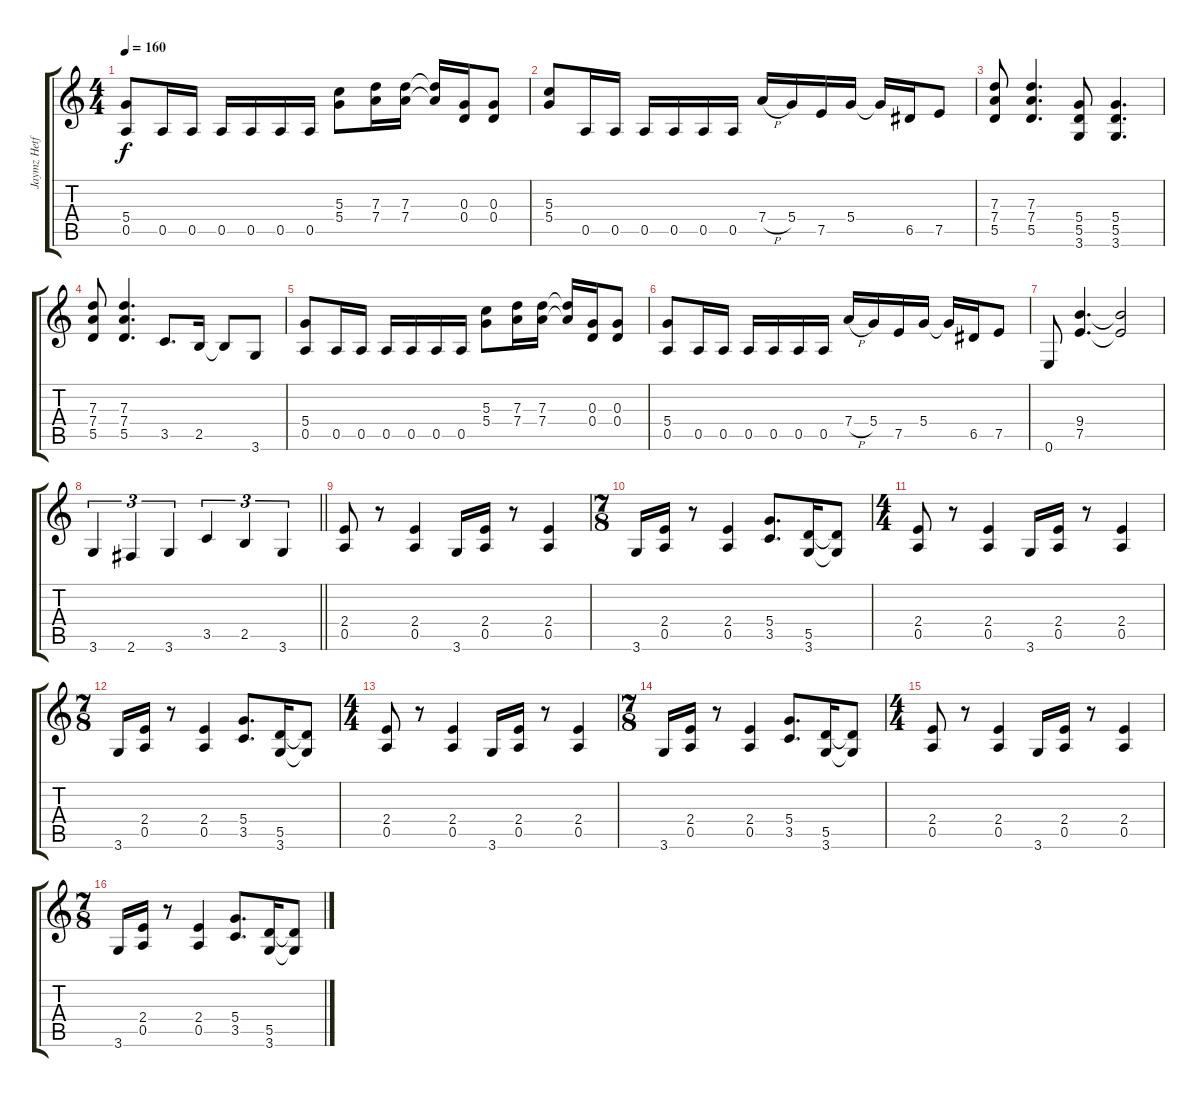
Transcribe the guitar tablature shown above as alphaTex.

\track ("Jaymz Hetfield" "Jaymz Hetf") {instrument distortionguitar}
\staff {score tabs}
\tuning (E4 B3 G3 D3 A2 E2) {hide}
\ts (4 4)
\tempo 160
\clef g2
\ks c
(5.4 0.5).8{dy f} 0.5.16 0.5.16 0.5.16 0.5.16 0.5.16 0.5.16 (5.3 5.4).8 (7.3 7.4).16 (7.3 7.4).16 (7.3{t} 7.4{t}).16 (0.3 0.4).16 (0.3 0.4).8 |
(5.3 5.4).8 0.5.16 0.5.16 0.5.16 0.5.16 0.5.16 0.5.16 7.4{h}.16 5.4.16 7.5.16 5.4.16 5.4{t}.16 6.5.16 7.5.8 |
(7.3 7.4 5.5).8 (7.3 7.4 5.5).4{d} (5.4 5.5 3.6).8 (5.4 5.5 3.6).4{d} |
(7.3 7.4 5.5).8 (7.3 7.4 5.5).4{d} 3.5.8{d} 2.5.16 2.5{t}.8 3.6.8 |
(5.4 0.5).8 0.5.16 0.5.16 0.5.16 0.5.16 0.5.16 0.5.16 (5.3 5.4).8 (7.3 7.4).16 (7.3 7.4).16 (7.3{t} 7.4{t}).16 (0.3 0.4).16 (0.3 0.4).8 |
(5.4 0.5).8 0.5.16 0.5.16 0.5.16 0.5.16 0.5.16 0.5.16 7.4{h}.16 5.4.16 7.5.16 5.4.16 5.4{t}.16 6.5.16 7.5.8 |
0.6.8 (9.4 7.5).4{d} (9.4{t} 7.5{t}).2 |
\barLineRight lightlight
3.6.4{tu (3 2)} 2.6.4{tu (3 2)} 3.6.4{tu (3 2)} 3.5.4{tu (3 2)} 2.5.4{tu (3 2)} 3.6.4{tu (3 2)} |
(2.4 0.5).8 r.8 (2.4 0.5).4 3.6.16 (2.4 0.5).16 r.8 (2.4 0.5).4 |
\ts (7 8)
3.6.16 (2.4 0.5).16 r.8 (2.4 0.5).4 (5.4 3.5).8{d} (5.5 3.6).16 (5.5{t} 3.6{t}).8 |
\ts (4 4)
(2.4 0.5).8 r.8 (2.4 0.5).4 3.6.16 (2.4 0.5).16 r.8 (2.4 0.5).4 |
\ts (7 8)
3.6.16 (2.4 0.5).16 r.8 (2.4 0.5).4 (5.4 3.5).8{d} (5.5 3.6).16 (5.5{t} 3.6{t}).8 |
\ts (4 4)
(2.4 0.5).8 r.8 (2.4 0.5).4 3.6.16 (2.4 0.5).16 r.8 (2.4 0.5).4 |
\ts (7 8)
3.6.16 (2.4 0.5).16 r.8 (2.4 0.5).4 (5.4 3.5).8{d} (5.5 3.6).16 (5.5{t} 3.6{t}).8 |
\ts (4 4)
(2.4 0.5).8 r.8 (2.4 0.5).4 3.6.16 (2.4 0.5).16 r.8 (2.4 0.5).4 |
\ts (7 8)
3.6.16 (2.4 0.5).16 r.8 (2.4 0.5).4 (5.4 3.5).8{d} (5.5 3.6).16 (5.5{t} 3.6{t}).8
